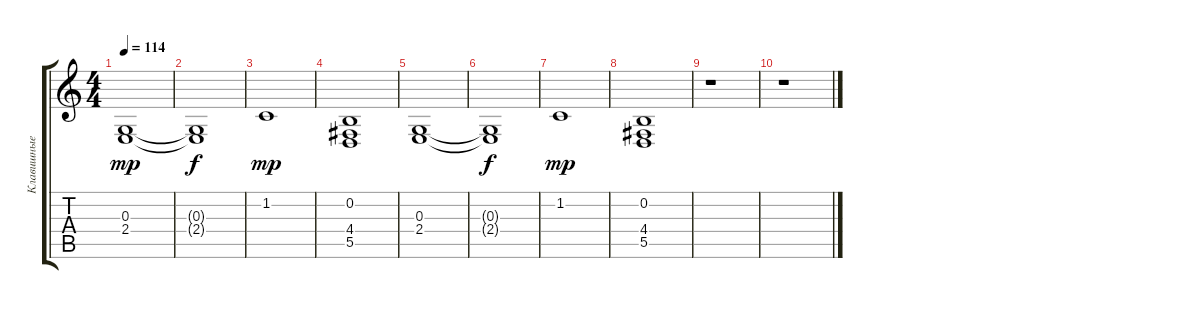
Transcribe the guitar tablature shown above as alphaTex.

\track ("Клавишные" "Клавишные") {instrument stringensemble2}
\staff {score tabs}
\tuning (E4 B3 G3 D3 A2 E2) {hide}
\ts (4 4)
\tempo 114
\clef g2
\ks c
(0.3 2.4).1{dy mp} |
(0.3{t} 2.4{t}).1{dy f} |
1.2.1{dy mp} |
(0.2 4.4 5.5).1 |
(0.3 2.4).1 |
(0.3{t} 2.4{t}).1{dy f} |
1.2.1{dy mp} |
(0.2 4.4 5.5).1 |
r.1 |
r.1
